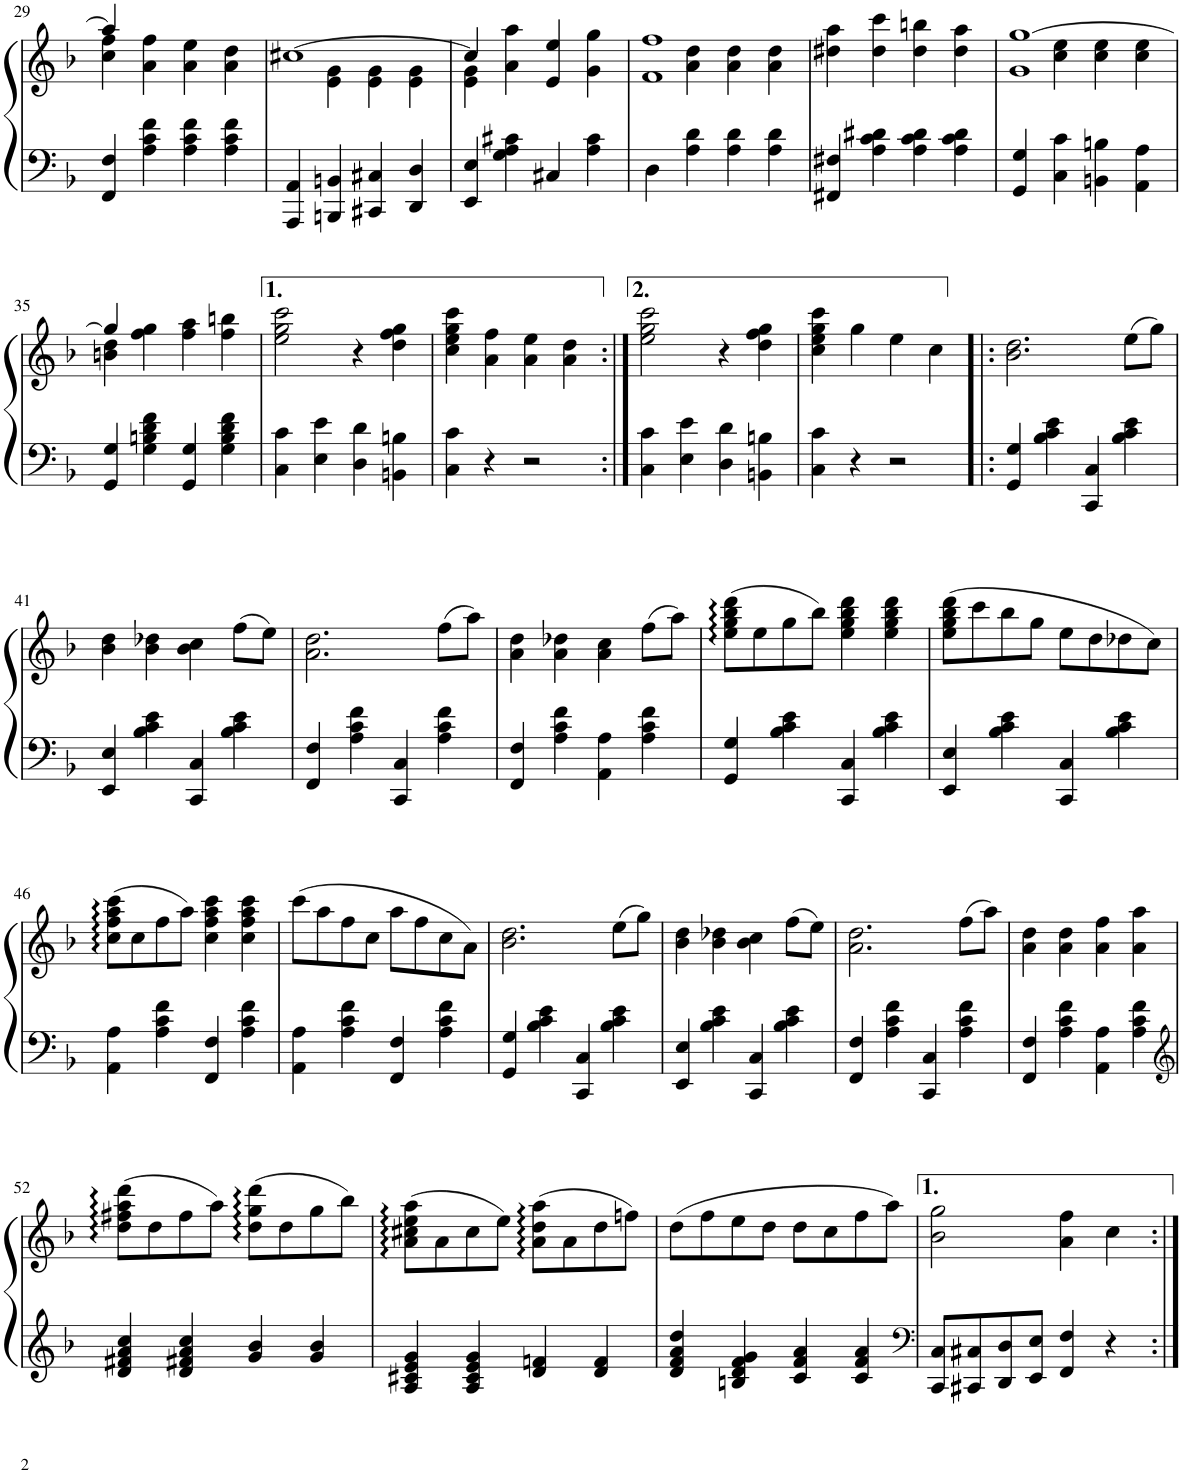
**kern	**kern
*part1	*part1
*staff2	*staff1
*I"Piano	*
*I'Pno	*
!!LO:PB:g=z
*clefF4	*clefG2
*k[b-]	*k[b-]
*M4/4	*M4/4
*met(c)	*met(c)
=29	=29
*	*^
4FF/ 4F/	4aa/]	4cc\ 4ff\
4A\ 4c\ 4f\	4ryy	4a\ 4ff\
4A\ 4c\ 4f\	4ryy	4a\ 4ee\
4A\ 4c\ 4f\	4ryy	4a\ 4dd\
=30	=30	=30
4AAA/ 4AA/	[1cc#X	4ryy
4BBBn/ 4BBn/	.	4e\ 4g\
4CC#X/ 4C#X/	.	4e\ 4g\
4DD/ 4D/	.	4e\ 4g\
=31	=31	=31
4EE/ 4E/	4cc#/]	4e\ 4g\
4G\ 4A\ 4c#X\	4a\ 4aa\	4ryy
4C#X/	4e/ 4ee/	2ryy
4A\ 4c#\	4g\ 4gg\	.
=32	=32	=32
4D\	1f 1ff	4ryy
4A\ 4d\	.	4a\ 4dd\
4A\ 4d\	.	4a\ 4dd\
4A\ 4d\	.	4a\ 4dd\
*	*v	*v
=33	=33
4FF#X/ 4F#X/	4dd#X\ 4aa\
4A\ 4c\ 4d#X\	4dd#\ 4ccc\
4A\ 4c\ 4d#\	4dd#\ 4bbn\
4A\ 4c\ 4d#\	4dd#\ 4aa\
=34	=34
*	*^
4GG/ 4G/	1g [1gg	4ryy
4C\ 4c\	.	4cc\ 4ee\
4BBn\ 4Bn\	.	4cc\ 4ee\
4AA\ 4A\	.	4cc\ 4ee\
!!LO:LB:g=z	!!
=35	=35	=35
4GG/ 4G/	4gg/]	4bn\ 4dd\
4G\ 4Bn\ 4d\ 4f\	4ff\ 4gg\	4ryy
4GG/ 4G/	4ff\ 4aa\	2ryy
4G\ 4B\ 4d\ 4f\	4ff\ 4bbn\	.
*	*v	*v
=36	=36
4C\ 4c\	2ee\ 2gg\ 2ccc\
4E\ 4e\	.
4D\ 4d\	4r
4BBn\ 4Bn\	4dd\ 4ff\ 4gg\
=37	=37
4C\ 4c\	4cc\ 4ee\ 4gg\ 4ccc\
4r	4a\ 4ff\
2r	4a\ 4ee\
.	4a\ 4dd\
=38:|!	=38:|!
4C\ 4c\	2ee\ 2gg\ 2ccc\
4E\ 4e\	.
4D\ 4d\	4r
4BBn\ 4Bn\	4dd\ 4ff\ 4gg\
=39	=39
4C\ 4c\	4cc\ 4ee\ 4gg\ 4ccc\
4r	4gg\
2r	4ee\
.	4cc\
=40!|:	=40!|:
4GG/ 4G/	2.b-\ 2.dd\
4B-\ 4c\ 4e\	.
4CC/ 4C/	.
4B-\ 4c\ 4e\	(8ee\L
.	8gg\J)
!!LO:LB:g=z
=41	=41
4EE/ 4E/	4b-\ 4dd\
4B-\ 4c\ 4e\	4b-\ 4dd-X\
4CC/ 4C/	4b-\ 4cc\
4B-\ 4c\ 4e\	(8ff\L
.	8ee\J)
=42	=42
4FF/ 4F/	2.a\ 2.dd\
4A\ 4c\ 4f\	.
4CC/ 4C/	.
4A\ 4c\ 4f\	(8ff\L
.	8aa\J)
=43	=43
4FF/ 4F/	4a\ 4dd\
4A\ 4c\ 4f\	4a\ 4dd-X\
4AA\ 4A\	4a\ 4cc\
4A\ 4c\ 4f\	(8ff\L
.	8aa\J)
=44	=44
4GG/ 4G/	(8ee\ 8gg\ 8bb-\ 8ddd\L
.	8ee\
4B-\ 4c\ 4e\	8gg\
.	8bb-\J)
4CC/ 4C/	4ee\ 4gg\ 4bb-\ 4ddd\
4B-\ 4c\ 4e\	4ee\ 4gg\ 4bb-\ 4ddd\
=45	=45
4EE/ 4E/	(8ee\ 8gg\ 8bb-\ 8ddd\L
.	8ccc\
4B-\ 4c\ 4e\	8bb-\
.	8gg\J
4CC/ 4C/	8ee\L
.	8dd\
4B-\ 4c\ 4e\	8dd-X\
.	8cc\J)
!!LO:LB:g=z
=46	=46
4AA\ 4A\	(8cc\ 8ff\ 8aa\ 8ccc\L
.	8cc\
4A\ 4c\ 4f\	8ff\
.	8aa\J)
4FF/ 4F/	4cc\ 4ff\ 4aa\ 4ccc\
4A\ 4c\ 4f\	4cc\ 4ff\ 4aa\ 4ccc\
=47	=47
4AA\ 4A\	(8ccc\L
.	8aa\
4A\ 4c\ 4f\	8ff\
.	8cc\J
4FF/ 4F/	8aa\L
.	8ff\
4A\ 4c\ 4f\	8cc\
.	8a\J)
=48	=48
4GG/ 4G/	2.b-\ 2.dd\
4B-\ 4c\ 4e\	.
4CC/ 4C/	.
4B-\ 4c\ 4e\	(8ee\L
.	8gg\J)
=49	=49
4EE/ 4E/	4b-\ 4dd\
4B-\ 4c\ 4e\	4b-\ 4dd-X\
4CC/ 4C/	4b-\ 4cc\
4B-\ 4c\ 4e\	(8ff\L
.	8ee\J)
=50	=50
4FF/ 4F/	2.a\ 2.dd\
4A\ 4c\ 4f\	.
4CC/ 4C/	.
4A\ 4c\ 4f\	(8ff\L
.	8aa\J)
=51	=51
4FF/ 4F/	4a\ 4dd\
4A\ 4c\ 4f\	4a\ 4dd\
4AA\ 4A\	4a\ 4ff\
4A\ 4c\ 4f\	4a\ 4aa\
!!LO:LB:g=z
=52	=52
*clefG2	*
4d/ 4f#X/ 4a/ 4cc/	(8dd\ 8ff#X\ 8aa\ 8ddd\L
.	8dd\
4d/ 4f#X/ 4a/ 4cc/	8ff#\
.	8aa\J)
4g/ 4b-/	(8dd\ 8gg\ 8ddd\L
.	8dd\
4g/ 4b-/	8gg\
.	8bb-\J)
=53	=53
4A/ 4c#X/ 4e/ 4g/	(8a\ 8cc#X\ 8ee\ 8aa\L
.	8a\
4A/ 4c#/ 4e/ 4g/	8cc#\
.	8ee\J)
4d/ 4fn/	(8a\ 8dd\ 8aa\L
.	8a\
4d/ 4f/	8dd\
.	8ffn\J)
=54	=54
4d/ 4f/ 4a/ 4dd/	(8dd\L
.	8ff\
4Bn/ 4d/ 4f/ 4g/	8ee\
.	8dd\J
4c/ 4f/ 4a/	8dd\L
.	8cc\
4c/ 4f/ 4a/	8ff\
.	8aa\J)
=55	=55
*clefF4	*
8CC/ 8C/L	2b-\ 2gg\
8CC#X/ 8C#X/	.
8DD/ 8D/	.
8EE/ 8E/J	.
4FF/ 4F/	4a\ 4ff\
4r	4cc\
=:|!	=:|!
*-	*-
